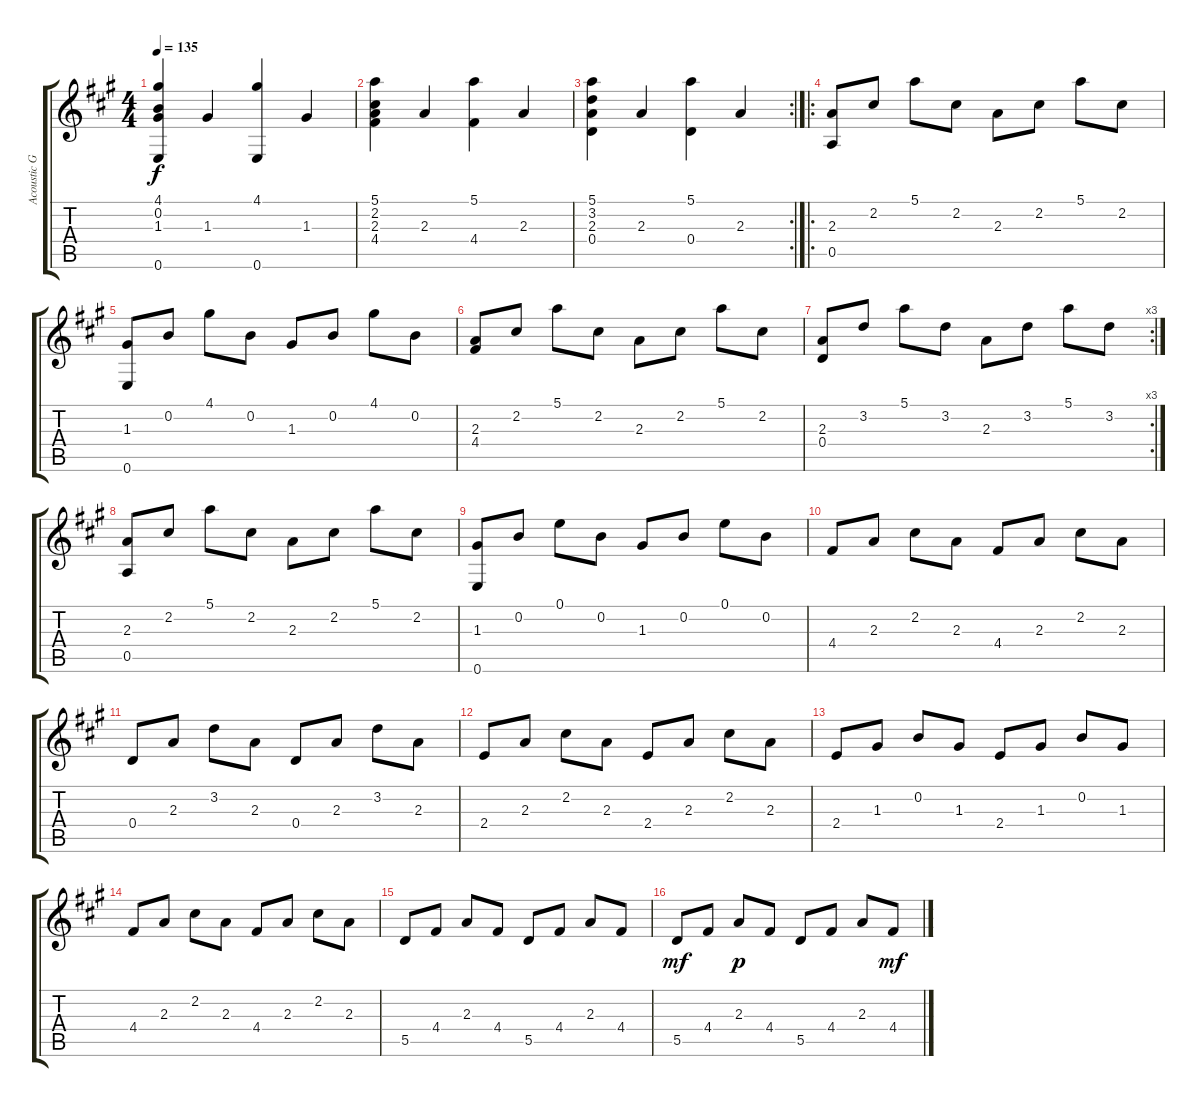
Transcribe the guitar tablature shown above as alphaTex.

\track ("Acoustic Guitar" "Acoustic G") {instrument acousticguitarsteel}
\staff {score tabs}
\tuning (E4 B3 G3 D3 A2 E2) {hide}
\ts (4 4)
\tempo 135
\clef g2
\ks a
(4.1 0.2 1.3 0.6).4{dy f} 1.3.4 (4.1 0.6).4 1.3.4 |
(5.1 2.2 2.3 4.4).4 2.3.4 (5.1 4.4).4 2.3.4 |
\rc 2
(5.1 3.2 2.3 0.4).4 2.3.4 (5.1 0.4).4 2.3.4 |
\ro
(2.3 0.5).8 2.2.8 5.1.8 2.2.8 2.3.8 2.2.8 5.1.8 2.2.8 |
(1.3 0.6).8 0.2.8 4.1.8 0.2.8 1.3.8 0.2.8 4.1.8 0.2.8 |
(2.3 4.4).8 2.2.8 5.1.8 2.2.8 2.3.8 2.2.8 5.1.8 2.2.8 |
\rc 3
(2.3 0.4).8 3.2.8 5.1.8 3.2.8 2.3.8 3.2.8 5.1.8 3.2.8 |
(2.3 0.5).8 2.2.8 5.1.8 2.2.8 2.3.8 2.2.8 5.1.8 2.2.8 |
(1.3 0.6).8 0.2.8 0.1.8 0.2.8 1.3.8 0.2.8 0.1.8 0.2.8 |
4.4.8 2.3.8 2.2.8 2.3.8 4.4.8 2.3.8 2.2.8 2.3.8 |
0.4.8 2.3.8 3.2.8 2.3.8 0.4.8 2.3.8 3.2.8 2.3.8 |
2.4.8 2.3.8 2.2.8 2.3.8 2.4.8 2.3.8 2.2.8 2.3.8 |
2.4.8 1.3.8 0.2.8 1.3.8 2.4.8 1.3.8 0.2.8 1.3.8 |
4.4.8 2.3.8 2.2.8 2.3.8 4.4.8 2.3.8 2.2.8 2.3.8 |
5.5.8 4.4.8 2.3.8 4.4.8 5.5.8 4.4.8 2.3.8 4.4.8 |
5.5.8{dy mf} 4.4.8 2.3.8{dy p} 4.4.8 5.5.8 4.4.8 2.3.8 4.4.8{dy mf}
